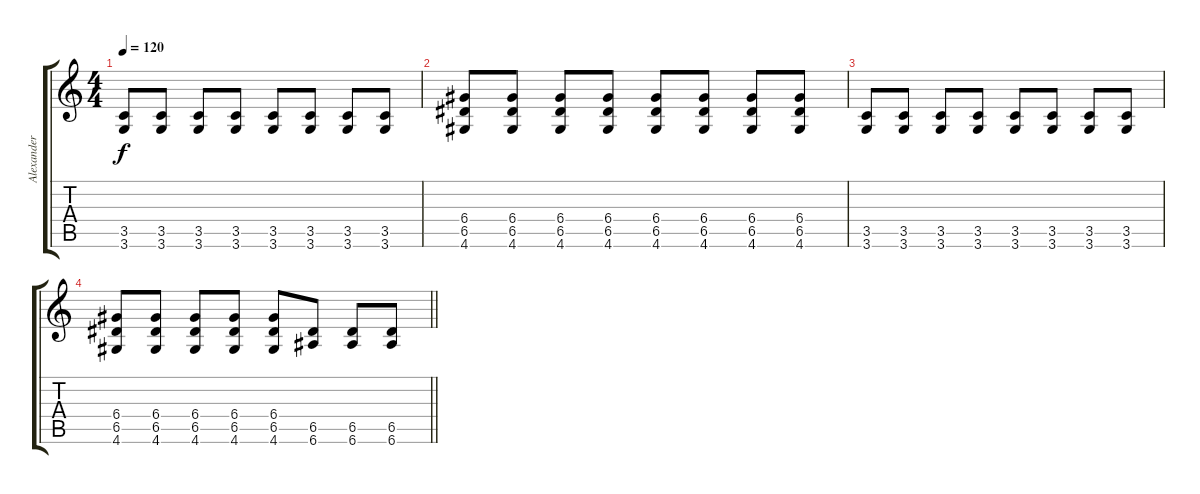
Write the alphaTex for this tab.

\track ("Alexander" "Alexander") {instrument overdrivenguitar}
\staff {score tabs}
\tuning (E4 B3 G3 D3 A2 E2) {hide}
\ts (4 4)
\tempo 120
\clef g2
\ks c
(3.5 3.6).8{dy f} (3.5 3.6).8 (3.5 3.6).8 (3.5 3.6).8 (3.5 3.6).8 (3.5 3.6).8 (3.5 3.6).8 (3.5 3.6).8 |
(6.4 6.5 4.6).8 (6.4 6.5 4.6).8 (6.4 6.5 4.6).8 (6.4 6.5 4.6).8 (6.4 6.5 4.6).8 (6.4 6.5 4.6).8 (6.4 6.5 4.6).8 (6.4 6.5 4.6).8 |
(3.5 3.6).8 (3.5 3.6).8 (3.5 3.6).8 (3.5 3.6).8 (3.5 3.6).8 (3.5 3.6).8 (3.5 3.6).8 (3.5 3.6).8 |
\barLineRight lightlight
(6.4 6.5 4.6).8 (6.4 6.5 4.6).8 (6.4 6.5 4.6).8 (6.4 6.5 4.6).8 (6.4 6.5 4.6).8 (6.5 6.6).8 (6.5 6.6).8 (6.5 6.6).8
